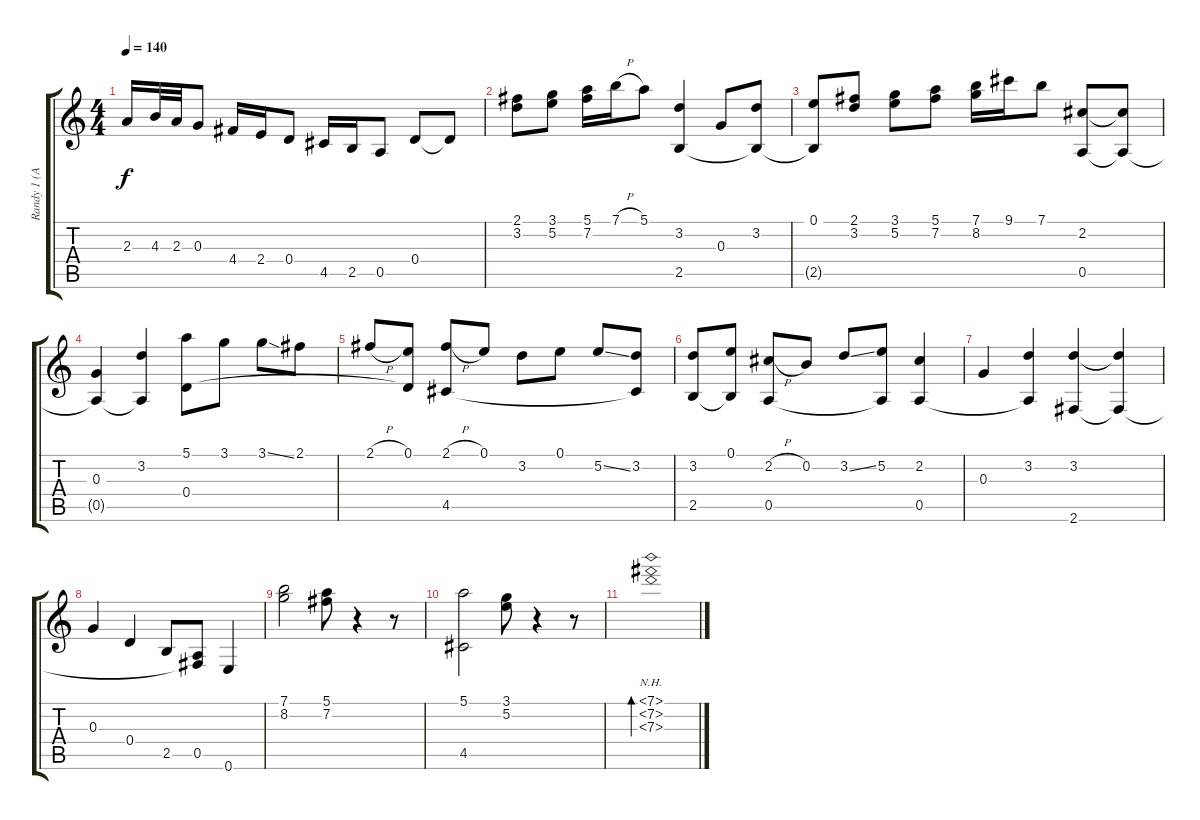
\track ("Randy 1 (Acoustic - Nylon)" "Randy 1 (A") {instrument acousticguitarnylon}
\staff {score tabs}
\tuning (E4 B3 G3 D3 A2 E2) {hide}
\ts (4 4)
\tempo 140
\clef g2
\ks c
2.3.16{dy f} 4.3.32 2.3.32 0.3.8 4.4.16 2.4.16 0.4.8 4.5.16 2.5.16 0.5.8 0.4.8 0.4{t}.8 |
(2.1 3.2).8 (3.1 5.2).8 (5.1 7.2).16 7.1{h}.16 5.1.8 (3.2 2.5).4 0.3.8 (3.2 2.5{t}).8 |
(0.1 2.5{t}).8 (2.1 3.2).8 (3.1 5.2).8 (5.1 7.2).8 (7.1 8.2).16 9.1.16 7.1.8 (2.2 0.5).8 (2.2{t} 0.5{t}).8 |
(0.3 0.5{t}).4 (3.2 0.5{t}).4 (5.1 0.4).8 3.1.8 3.1{ss}.8 2.1.8 |
2.1{h}.8 (0.1 0.4{t}).8 (2.1{h} 4.5).8 0.1.8 3.2.8 0.1.8 5.2{ss}.8 (3.2 4.5{t}).8 |
(3.2 2.5).8 (0.1 2.5{t}).8 (2.2{h} 0.5).8 0.2.8 3.2{ss}.8 (5.2 0.5{t}).8 (2.2 0.5).4 |
0.3.4 (3.2 0.5{t}).4 (3.2 2.6).4 (3.2{t} 2.6{t}).4 |
0.3.4 0.4.4 2.5.8 (0.5 2.6{t}).8 0.6.4 |
(7.1 8.2).2 (5.1 7.2).8 r.4 r.8 |
(5.1 4.5).2 (3.1 5.2).8 r.4 r.8 |
(7.1{nh} 7.2{nh} 7.3{nh}).1{bd 480}
